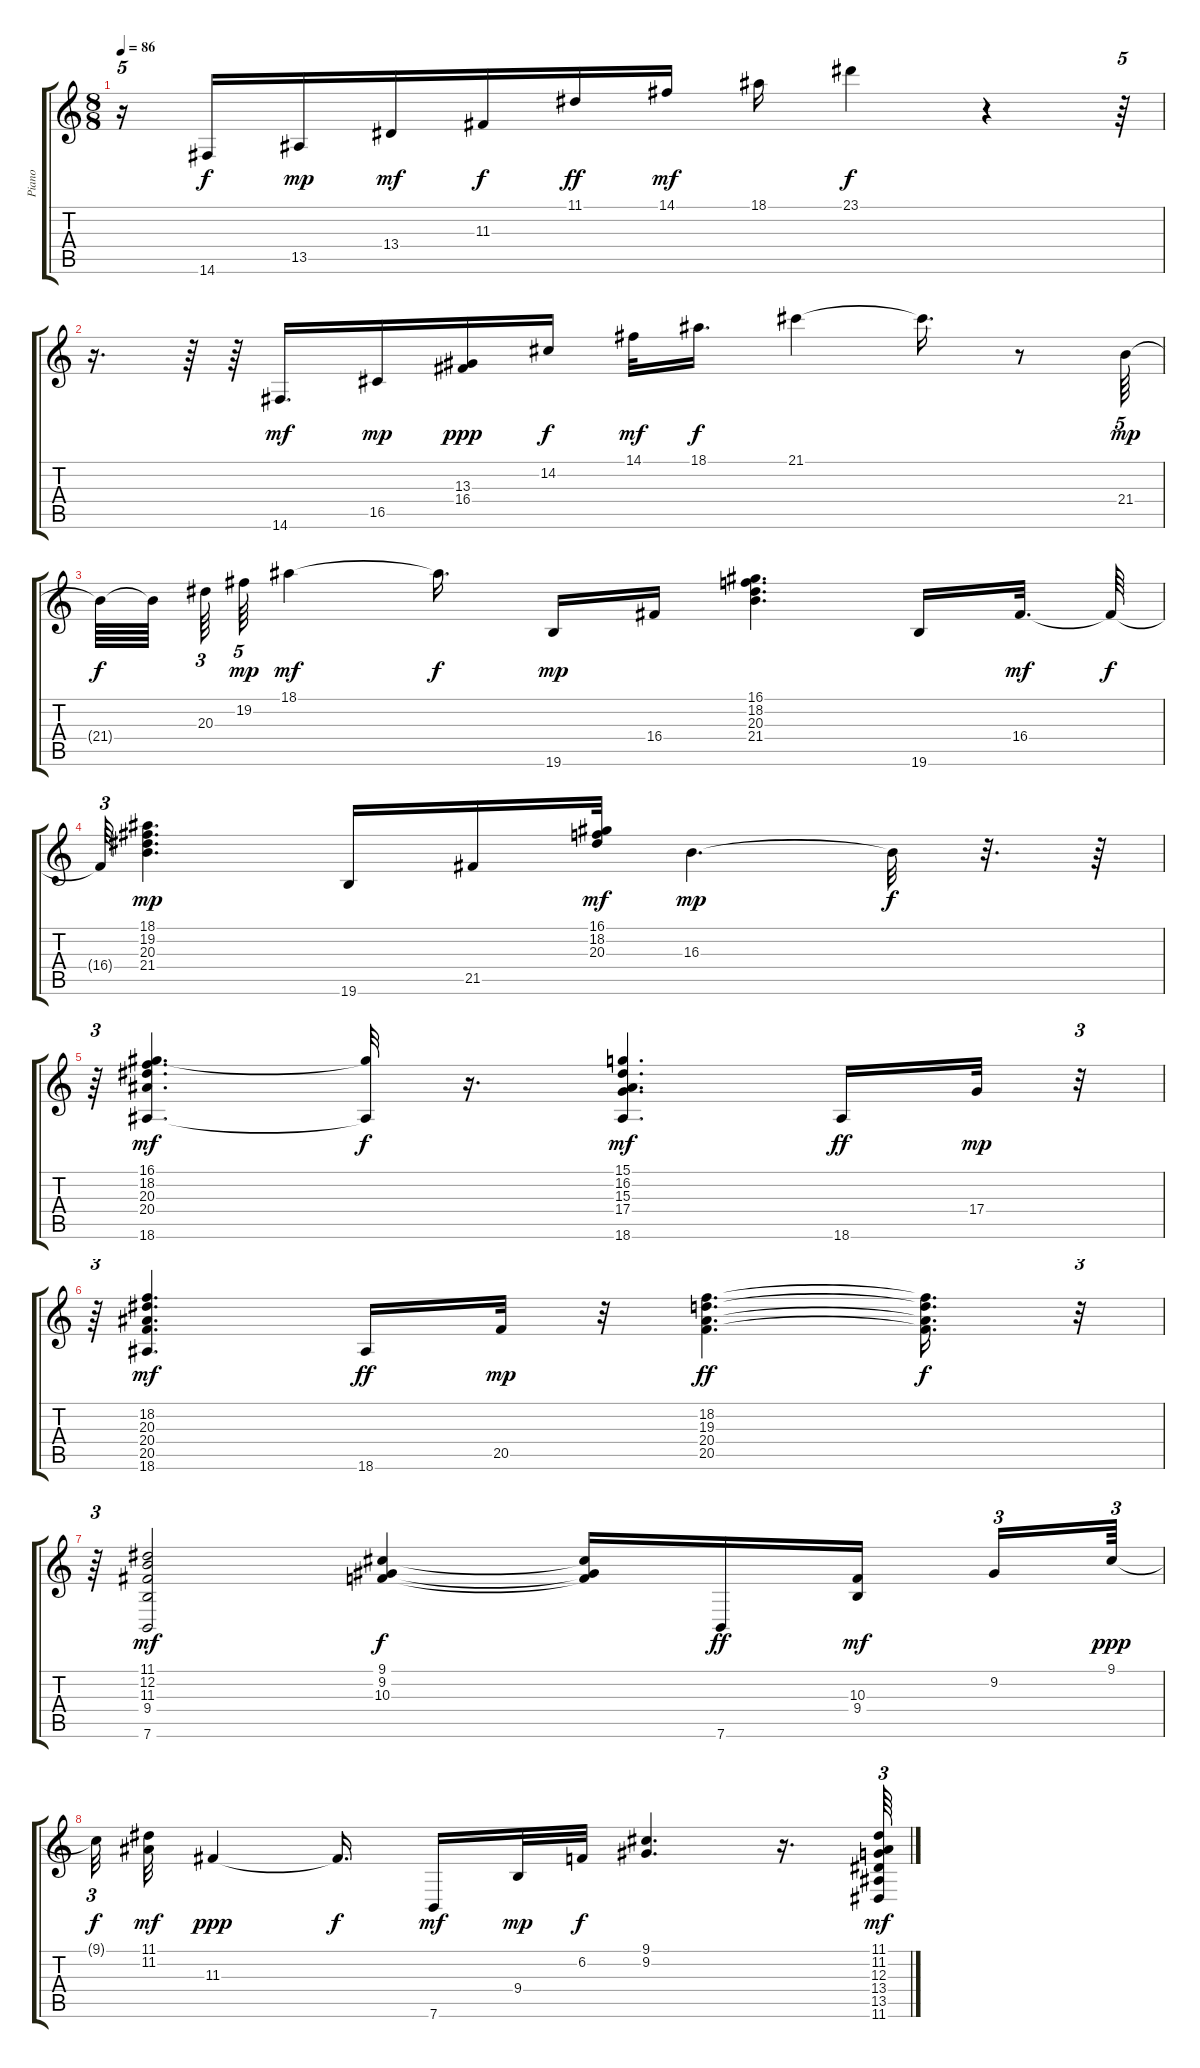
\track ("Piano" "Piano") {instrument brightacousticpiano}
\staff {score tabs}
\tuning (E4 B3 G3 D3 A2 E2) {hide}
\ts (8 8)
\tempo 86
\clef g2
\ks c
r.16{tu (5 4) dy f} 14.6.16{balance 8} 13.5.16{dy mp} 13.4.16{dy mf} 11.3.16{dy f} 11.1.16{dy ff} 14.1.16{dy mf} 18.1.16 23.1.4{dy f} r.4 r.64{tu (5 4)} |
r.16{d} r.64 r.64 14.6.16{d dy mf} 16.5.16{dy mp} (13.3 16.4).16{dy ppp} 14.2.16{dy f} 14.1.32{dy mf} 18.1.16{d dy f} 21.1.4 21.1{t}.16{d} r.8 21.4.64{tu (5 4) dy mp} |
21.4{t}.64{dy f} 21.4{t}.64 20.3.64{tu (3 2)} 19.2.64{tu (5 4) dy mp} 18.1.4{dy mf} 18.1{t}.16{d dy f} 19.6.16{dy mp} 16.4.16 (16.1 18.2 20.3 21.4).4{d} 19.6.16 16.4.32{d dy mf} 16.4{t}.64{dy f} |
16.4{t}.64{tu (3 2)} (18.1 19.2 20.3 21.4).4{d dy mp} 19.6.16 21.5.16 (16.1 18.2 20.3).32{dy mf} 16.3.4{d dy mp} 16.3{t}.32{dy f} r.32{d} r.64 |
r.64{tu (3 2)} (16.1 18.2 20.3 20.4 18.6).4{d dy mf} (16.1{t} 18.6{t}).32{dy f} r.16{d} (15.1 16.2 15.3 17.4 18.6).4{d dy mf} 18.6.16{dy ff} 17.4.32{dy mp} r.32{tu (3 2)} |
r.64{tu (3 2)} (18.2 20.3 20.4 20.5 18.6).4{d dy mf} 18.6.16{dy ff} 20.5.32{dy mp} r.32 (18.2 19.3 20.4 20.5).4{d dy ff} (18.2{t} 19.3{t} 20.4{t} 20.5{t}).16{d dy f} r.32{tu (3 2)} |
r.64{tu (3 2)} (11.1 12.2 11.3 9.4 7.6).2{dy mf} (9.1 9.2 10.3).4{dy f} (9.1{t} 9.2{t} 10.3{t}).16 7.6.16{dy ff} (10.3 9.4).16{dy mf} 9.2.16{tu (3 2)} 9.1.64{tu (3 2) dy ppp} |
9.1{t}.32{tu (3 2) dy f} (11.1 11.2).32{dy mf} 11.3.4{dy ppp} 11.3{t}.16{d dy f} 7.6.16{dy mf} 9.4.32{dy mp} 6.2.32{dy f} (9.1 9.2).4{d} r.16{d} (11.1 11.2 12.3 13.4 13.5 11.6).64{tu (3 2) dy mf}
